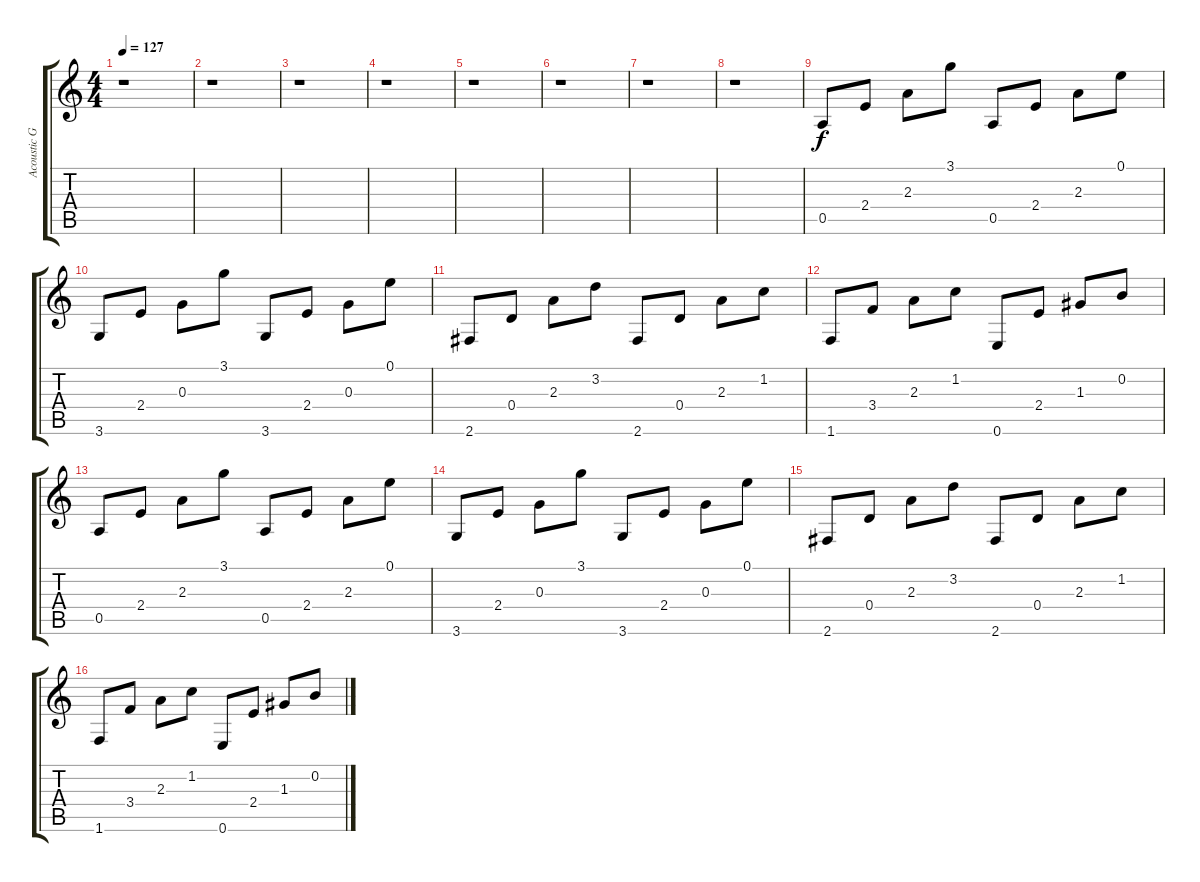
\track ("Acoustic Guitar (steel)   " "Acoustic G") {instrument acousticguitarsteel}
\staff {score tabs}
\tuning (E4 B3 G3 D3 A2 E2) {hide}
\ts (4 4)
\tempo 127
\clef g2
\ks c
r.1{dy f} |
r.1 |
r.1 |
r.1 |
r.1 |
r.1 |
r.1 |
r.1 |
0.5.8 2.4.8 2.3.8 3.1.8 0.5.8 2.4.8 2.3.8 0.1.8 |
3.6.8 2.4.8 0.3.8 3.1.8 3.6.8 2.4.8 0.3.8 0.1.8 |
2.6.8 0.4.8 2.3.8 3.2.8 2.6.8 0.4.8 2.3.8 1.2.8 |
1.6.8 3.4.8 2.3.8 1.2.8 0.6.8 2.4.8 1.3.8 0.2.8 |
0.5.8 2.4.8 2.3.8 3.1.8 0.5.8 2.4.8 2.3.8 0.1.8 |
3.6.8 2.4.8 0.3.8 3.1.8 3.6.8 2.4.8 0.3.8 0.1.8 |
2.6.8 0.4.8 2.3.8 3.2.8 2.6.8 0.4.8 2.3.8 1.2.8 |
1.6.8 3.4.8 2.3.8 1.2.8 0.6.8 2.4.8 1.3.8 0.2.8
